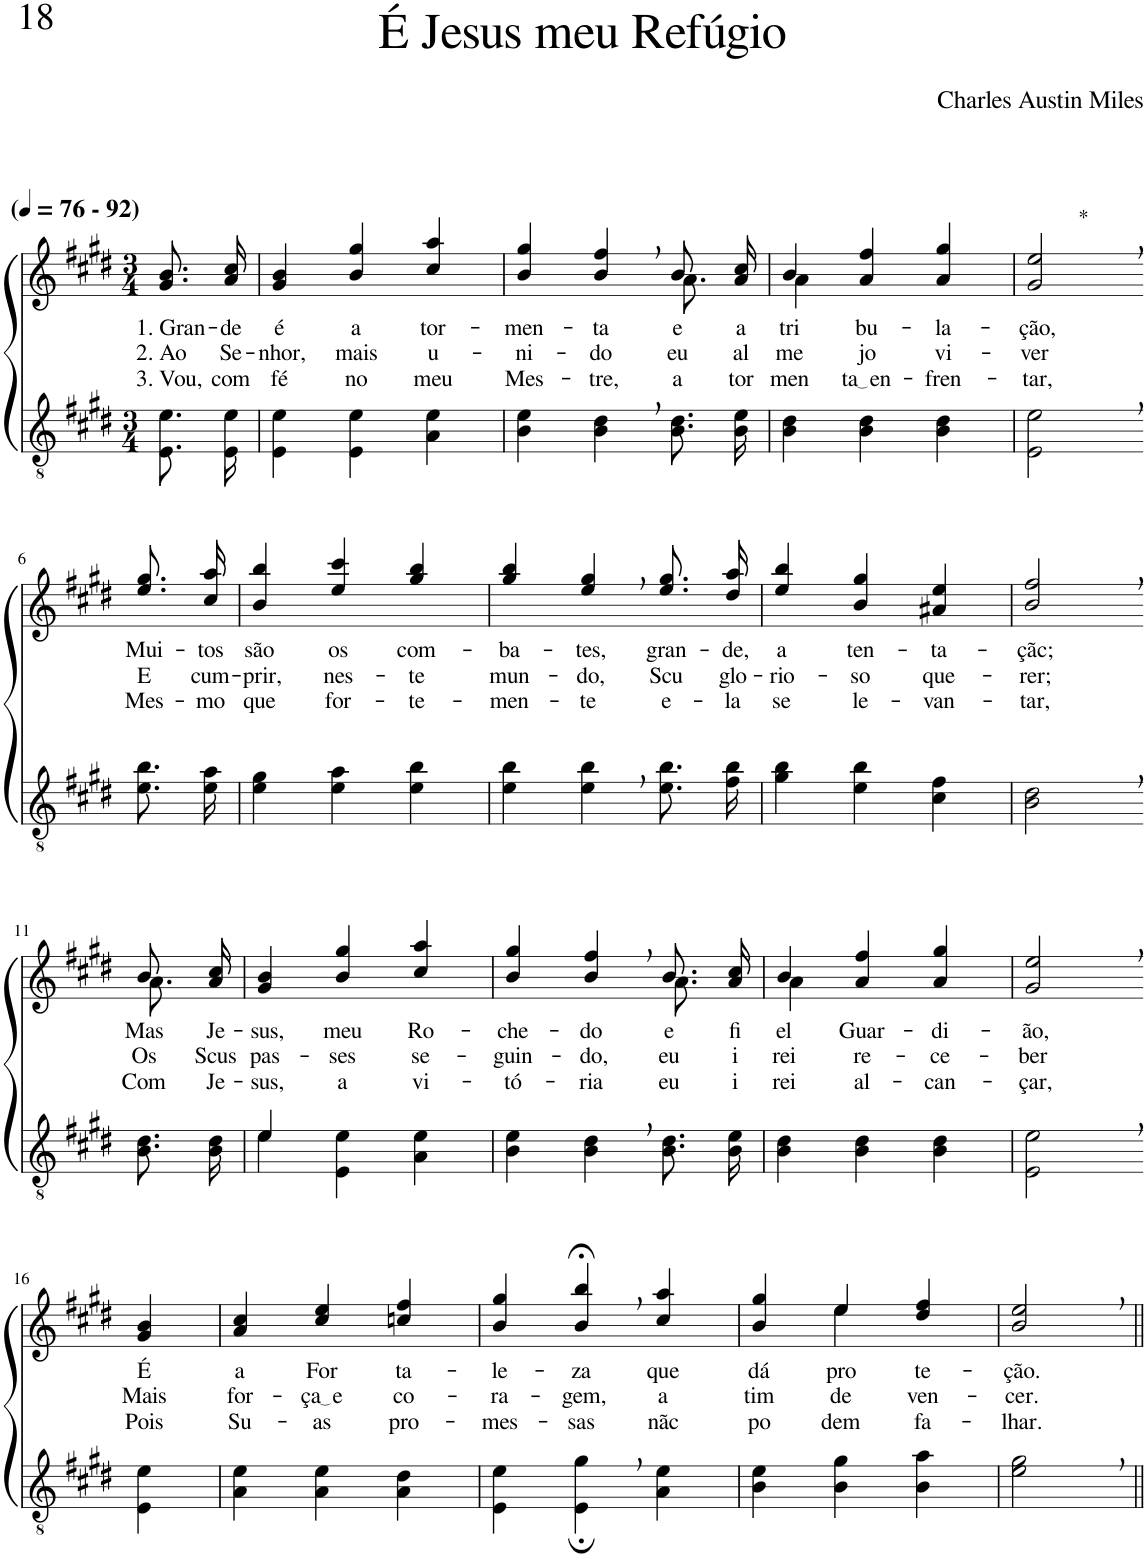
**kern	**kern	**text	**text	**text
*part2	*part1	*part1	*part1	*part1
*staff2	*staff1	*staff1	*staff1	*staff1
*I"Parte III e IV	*I"Parte I e II	*	*	*
*clefGv2	*clefG2	*	*	*
*Trd5c9	*Trd5c9	*	*	*
*k[f#c#g#d#]	*k[f#c#g#d#]	*	*	*
*M3/4	*M3/4	*	*	*
*MM76	*MM76	*	*	*
=1	=1	=1	=1	=1
!	!LO:TX:a:B:t=(	!	!	!
!	!LO:TX:a:B:t=- 92)	!	!	!
!	!	!LO:LY:b	!LO:LY:b	!LO:LY:b
8.E/ 8.e/L	8.g#/ 8.b/L	1. Gran-	2. Ao	3. Vou,
!	!	!LO:LY:b	!LO:LY:b	!LO:LY:b
16E/ 16e/Jk	16a/ 16cc#/Jk	-de	Se-	com
=2	=2	=2	=2	=2
!	!	!LO:LY:b	!LO:LY:b	!LO:LY:b
4E\ 4e\	4g#/ 4b/	é	-nhor,	fé
!	!	!LO:LY:b	!LO:LY:b	!LO:LY:b
4E\ 4e\	4b/ 4gg#/	a	mais	no
!	!	!LO:LY:b	!LO:LY:b	!LO:LY:b
4A\ 4e\	4cc#/ 4aa/	tor-	u-	meu
=3	=3	=3	=3	=3
!	!	!LO:LY:b	!LO:LY:b	!LO:LY:b
*	*^	*	*	*
4B\ 4e\	4b/ 4gg#/	2ryy	-men-	-ni-	Mes-
!	!	!	!LO:LY:b	!LO:LY:b	!LO:LY:b
4B\, 4d#\,	4b/, 4ff#/,	.	-ta	-do	-tre,
!	!	!	!LO:LY:b	!LO:LY:b	!LO:LY:b
8.B\ 8.d#\L	8.a\L	8b/	e	eu	a
.	.	8ryy	.	.	.
!	!	!	!LO:LY:b	!LO:LY:b	!LO:LY:b
16B\ 16e\Jk	16a\ 16cc#\Jk	.	a	al-	tor-
=4	=4	=4	=4	=4	=4
!	!	!	!LO:LY:b	!LO:LY:b	!LO:LY:b
4B\ 4d#\	4b/	4a\	tri-	-me-	-men-
!	!	!	!LO:LY:b	!LO:LY:b	!LO:LY:b
4B\ 4d#\	4a/ 4ff#/	2ryy	-bu-	-jo	ta en
!	!	!	!LO:LY:b	!LO:LY:b	!LO:LY:b
4B\ 4d#\	4a/ 4gg#/	.	-la-	vi-	-fren-
*	*v	*v	*	*	*
=5	=5	=5	=5	=5
!	!LO:TX:a:t=*	!	!	!
!	!	!LO:LY:b	!LO:LY:b	!LO:LY:b
2E\, 2e\,	2g#/, 2ee/,	-ção,	-ver	-tar,
!!LO:LB:g=z
=6-	=6-	=6-	=6-	=6-
!	!	!LO:LY:b	!LO:LY:b	!LO:LY:b
8.e\ 8.b\L	8.ee\ 8.gg#\L	Mui-	E	Mes-
!	!	!LO:LY:b	!LO:LY:b	!LO:LY:b
16e\ 16a\Jk	16cc#\ 16aa\Jk	-tos	cum-	-mo
=7	=7	=7	=7	=7
!	!	!LO:LY:b	!LO:LY:b	!LO:LY:b
4e\ 4g#\	4b/ 4bb/	são	-prir,	que
!	!	!LO:LY:b	!LO:LY:b	!LO:LY:b
4e\ 4a\	4ee/ 4ccc#/	os	nes-	for-
!	!	!LO:LY:b	!LO:LY:b	!LO:LY:b
4e\ 4b\	4gg#/ 4bb/	com-	-te	-te-
=8	=8	=8	=8	=8
!	!	!LO:LY:b	!LO:LY:b	!LO:LY:b
4e\ 4b\	4gg#/ 4bb/	-ba-	mun-	-men-
!	!	!LO:LY:b	!LO:LY:b	!LO:LY:b
4e\, 4b\,	4ee/, 4gg#/,	-tes,	-do,	-te
!	!	!LO:LY:b	!LO:LY:b	!LO:LY:b
8.e\ 8.b\L	8.ee\ 8.gg#\L	gran-	Scu	e-
!	!	!LO:LY:b	!LO:LY:b	!LO:LY:b
16f#\ 16b\Jk	16dd#\ 16aa\Jk	-de,	glo-	-la
=9	=9	=9	=9	=9
!	!	!LO:LY:b	!LO:LY:b	!LO:LY:b
4g#\ 4b\	4ee/ 4bb/	a	-rio-	se
!	!	!LO:LY:b	!LO:LY:b	!LO:LY:b
4e\ 4b\	4b/ 4gg#/	ten-	-so	le-
!	!	!LO:LY:b	!LO:LY:b	!LO:LY:b
4c#\ 4f#\	4a#X/ 4ee/	-ta-	que-	-van-
=10	=10	=10	=10	=10
!	!	!LO:LY:b	!LO:LY:b	!LO:LY:b
2B\, 2d#\,	2b/, 2ff#/,	-çãc;	-rer;	-tar,-
!!LO:LB:g=z
=11-	=11-	=11-	=11-	=11-
*	*^	*	*	*
!	!	!	!LO:LY:b	!LO:LY:b	!LO:LY:b
8.B\ 8.d#\L	8b/	8.a\L	Mas	Os	-Com
.	8ryy	.	.	.	.
!	!	!	!LO:LY:b	!LO:LY:b	!LO:LY:b
16B\ 16d#\Jk	.	16a\ 16cc#\Jk	Je-	Scus	Je-
=12	=12	=12	=12	=12	=12
*^	*	*	*	*	*
!	!	!	!	!LO:LY:b	!LO:LY:b	!LO:LY:b
*	*	*v	*v	*	*	*
4e/	4e\	4g#/ 4b/	-sus,	pas-	-sus,
!	!	!	!LO:LY:b	!LO:LY:b	!LO:LY:b
2ryy	4E\ 4e\	4b/ 4gg#/	meu	-ses	a
!	!	!	!LO:LY:b	!LO:LY:b	!LO:LY:b
.	4A\ 4e\	4cc#/ 4aa/	Ro-	se-	vi-
=13	=13	=13	=13	=13	=13
!	!	!	!LO:LY:b	!LO:LY:b	!LO:LY:b
*v	*v	*^	*	*	*
4B\ 4e\	4b/ 4gg#/	2ryy	-che-	-guin-	-tó-
!	!	!	!LO:LY:b	!LO:LY:b	!LO:LY:b
4B\, 4d#\,	4b/, 4ff#/,	.	-do	-do,	-ria
!	!	!	!LO:LY:b	!LO:LY:b	!LO:LY:b
8.B\ 8.d#\L	8.b\L	8.a\	e	eu	eu
!	!	!	!LO:LY:b	!LO:LY:b	!LO:LY:b
16B\ 16e\Jk	16a\ 16cc#\Jk	16ryy	fi-	i-	i-
=14	=14	=14	=14	=14	=14
!	!	!	!LO:LY:b	!LO:LY:b	!LO:LY:b
4B\ 4d#\	4b/	4a\	-el	-rei	-rei
!	!	!	!LO:LY:b	!LO:LY:b	!LO:LY:b
4B\ 4d#\	4a/ 4ff#/	2ryy	Guar-	re-	al-
!	!	!	!LO:LY:b	!LO:LY:b	!LO:LY:b
4B\ 4d#\	4a/ 4gg#/	.	-di-	-ce-	-can-
*	*v	*v	*	*	*
=15	=15	=15	=15	=15
!	!	!LO:LY:b	!LO:LY:b	!LO:LY:b
2E\, 2e\,	2g#/, 2ee/,	-ão,	-ber	-çar,
!!LO:LB:g=z
=16-	=16-	=16-	=16-	=16-
!	!	!LO:LY:b	!LO:LY:b	!LO:LY:b
4E\ 4e\	4g#/ 4b/	É	Mais	Pois
=17	=17	=17	=17	=17
!	!	!LO:LY:b	!LO:LY:b	!LO:LY:b
4A\ 4e\	4a/ 4cc#/	a	for-	Su-
!	!	!LO:LY:b	!LO:LY:b	!LO:LY:b
4A\ 4e\	4cc#/ 4ee/	For	ça e	-as
!	!	!LO:LY:b	!LO:LY:b	!LO:LY:b
4A\ 4d#\	4ccn/ 4ff#/	ta-	co-	pro-
=18	=18	=18	=18	=18
!	!	!LO:LY:b	!LO:LY:b	!LO:LY:b
4E\ 4e\	4b/ 4gg#/	-le-	-ra-	-mes-
!	!	!LO:LY:b	!LO:LY:b	!LO:LY:b
4E\;, 4g#\;,	4b/;<, 4bb/;<,	-za	-gem,	-sas
!	!	!LO:LY:b	!LO:LY:b	!LO:LY:b
4A\ 4e\	4cc#/ 4aa/	que	a	nãc
=19	=19	=19	=19	=19
*	*^	*	*	*
!	!	!	!LO:LY:b	!LO:LY:b	!LO:LY:b
4B\ 4e\	4ryy	4b/ 4gg#/	dá	tim	po-
!	!	!	!LO:LY:b	!LO:LY:b	!LO:LY:b
4B\ 4g#\	4ee\	4ee/	pro-	de	-dem
!	!	!	!LO:LY:b	!LO:LY:b	!LO:LY:b
4B\ 4a\	4ryy	4dd#/ 4ff#/	-te-	ven-	fa-
=20	=20	=20	=20	=20	=20
!	!	!	!LO:LY:b	!LO:LY:b	!LO:LY:b
*	*v	*v	*	*	*
2e\, 2g#\,	2b/, 2ee/,	-ção.	-cer.	-lhar.
=||	=||	=||	=||	=||
*-	*-	*-	*-	*-
